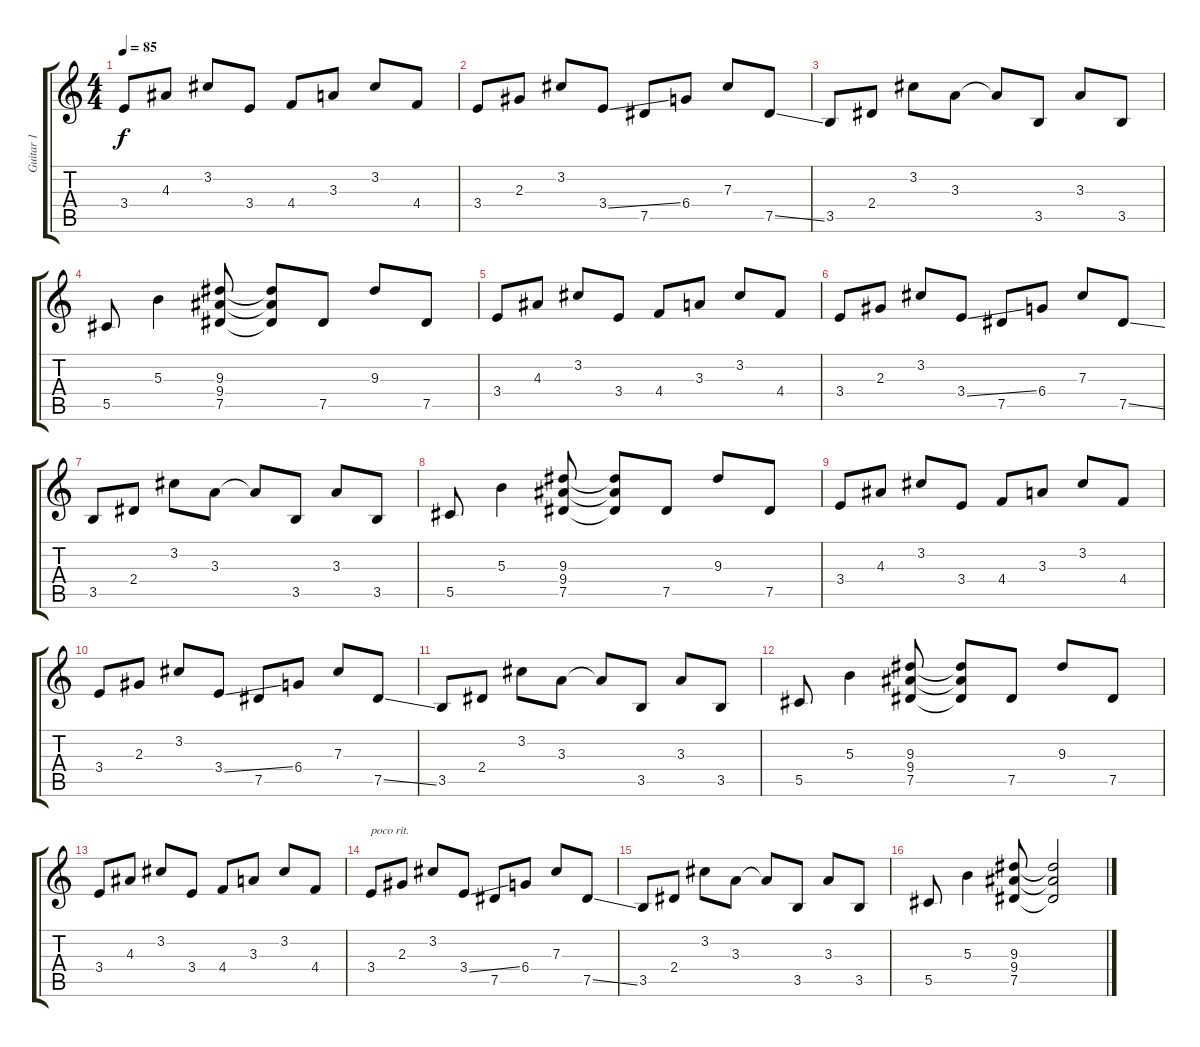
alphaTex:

\track ("Guitar 1" "Guitar 1") {instrument overdrivenguitar}
\staff {score tabs}
\tuning (Eb4 Bb3 Gb3 Db3 Ab2 Eb2) {hide}
\ts (4 4)
\tempo 85
\clef g2
\ks c
3.4.8{dy f} 4.3.8 3.2.8 3.4.8 4.4.8 3.3.8 3.2.8 4.4.8 |
3.4.8 2.3.8 3.2.8 3.4{ss}.8 7.5.8 6.4.8 7.3.8 7.5{ss}.8 |
3.5.8 2.4.8 3.2.8 3.3.8 3.3{t}.8 3.5.8 3.3.8 3.5.8 |
5.5.8 5.3.4 (9.3 9.4 7.5).8 (9.3{t} 9.4{t} 7.5{t}).8 7.5.8 9.3.8 7.5.8 |
3.4.8 4.3.8 3.2.8 3.4.8 4.4.8 3.3.8 3.2.8 4.4.8 |
3.4.8 2.3.8 3.2.8 3.4{ss}.8 7.5.8 6.4.8 7.3.8 7.5{ss}.8 |
3.5.8 2.4.8 3.2.8 3.3.8 3.3{t}.8 3.5.8 3.3.8 3.5.8 |
5.5.8 5.3.4 (9.3 9.4 7.5).8 (9.3{t} 9.4{t} 7.5{t}).8 7.5.8 9.3.8 7.5.8 |
3.4.8 4.3.8 3.2.8 3.4.8 4.4.8 3.3.8 3.2.8 4.4.8 |
3.4.8 2.3.8 3.2.8 3.4{ss}.8 7.5.8 6.4.8 7.3.8 7.5{ss}.8 |
3.5.8 2.4.8 3.2.8 3.3.8 3.3{t}.8 3.5.8 3.3.8 3.5.8 |
5.5.8 5.3.4 (9.3 9.4 7.5).8 (9.3{t} 9.4{t} 7.5{t}).8 7.5.8 9.3.8 7.5.8 |
3.4.8 4.3.8 3.2.8 3.4.8 4.4.8 3.3.8 3.2.8 4.4.8 |
3.4.8{txt "poco rit."} 2.3.8 3.2.8 3.4{ss}.8 7.5.8 6.4.8 7.3.8 7.5{ss}.8 |
3.5.8 2.4.8 3.2.8 3.3.8 3.3{t}.8 3.5.8 3.3.8 3.5.8 |
5.5.8 5.3.4 (9.3 9.4 7.5).8 (9.3{t} 9.4{t} 7.5{t}).2
